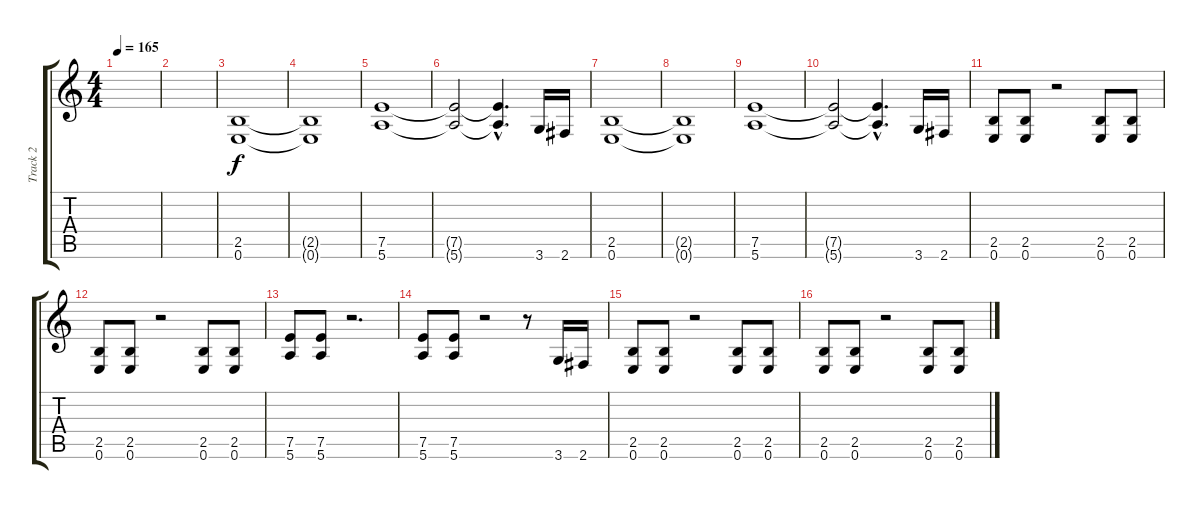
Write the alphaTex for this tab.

\track ("Track 2" "Track 2") {instrument distortionguitar}
\staff {score tabs}
\tuning (E4 B3 G3 D3 A2 E2) {hide}
\ts (4 4)
\tempo 165
\clef g2
\ks c
|
|
(2.5 0.6).1{instrument distortionguitar} |
(2.5{t} 0.6{t}).1 |
(7.5 5.6).1 |
(7.5{t} 5.6{t}).2 (7.5{hac t} 5.6{hac t}).4{d} 3.6.16 2.6.16 |
(2.5 0.6).1{instrument distortionguitar} |
(2.5{t} 0.6{t}).1 |
(7.5 5.6).1 |
(7.5{t} 5.6{t}).2 (7.5{hac t} 5.6{hac t}).4{d} 3.6.16 2.6.16 |
(2.5 0.6).8 (2.5 0.6).8 r.2 (2.5 0.6).8 (2.5 0.6).8 |
(2.5 0.6).8 (2.5 0.6).8 r.2 (2.5 0.6).8 (2.5 0.6).8 |
(7.5 5.6).8 (7.5 5.6).8 r.2{d} |
(7.5 5.6).8 (7.5 5.6).8 r.2 r.8 3.6.16 2.6.16 |
(2.5 0.6).8 (2.5 0.6).8 r.2 (2.5 0.6).8 (2.5 0.6).8 |
(2.5 0.6).8 (2.5 0.6).8 r.2 (2.5 0.6).8 (2.5 0.6).8
